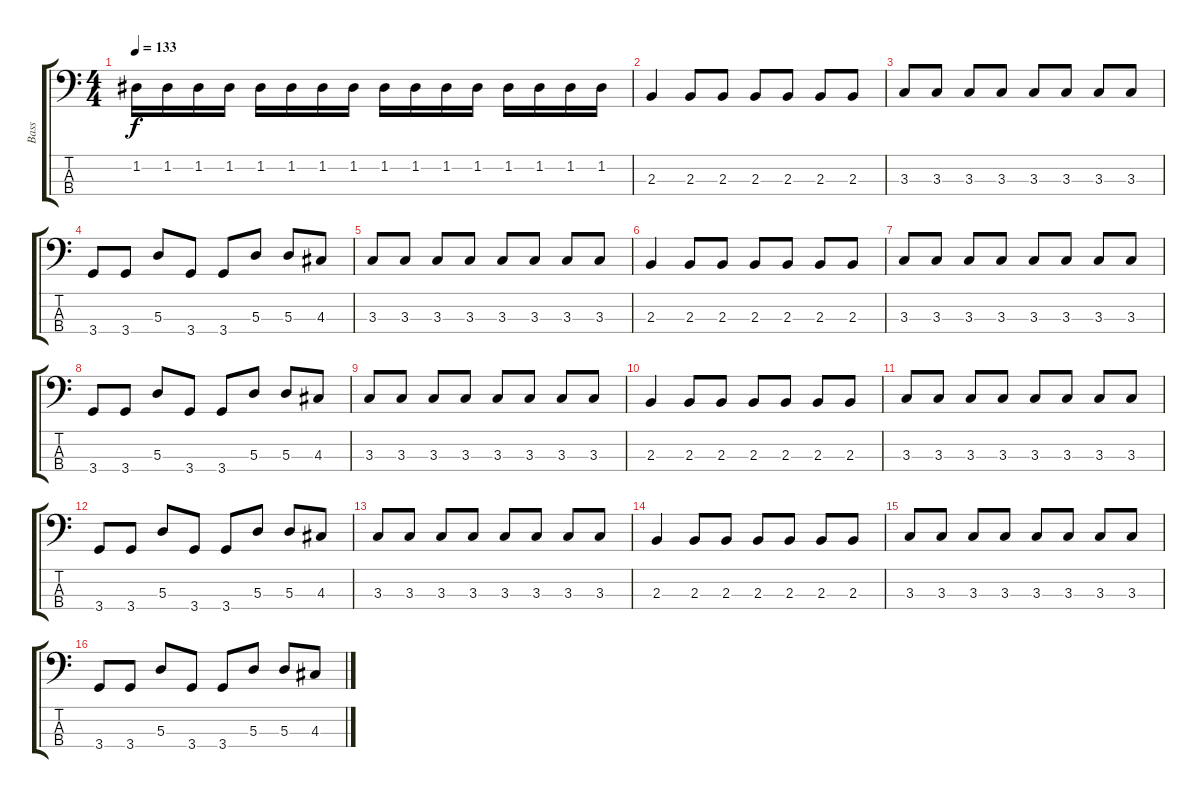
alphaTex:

\track ("Bass" "Bass") {instrument electricbassfinger}
\staff {score tabs}
\tuning (G2 D2 A1 E1) {hide}
\ts (4 4)
\tempo 133
\clef f4
\ks c
1.2.16{dy f} 1.2.16 1.2.16 1.2.16 1.2.16 1.2.16 1.2.16 1.2.16 1.2.16 1.2.16 1.2.16 1.2.16 1.2.16 1.2.16 1.2.16 1.2.16 |
2.3.4 2.3.8 2.3.8 2.3.8 2.3.8 2.3.8 2.3.8 |
3.3.8 3.3.8 3.3.8 3.3.8 3.3.8 3.3.8 3.3.8 3.3.8 |
3.4.8 3.4.8 5.3.8 3.4.8 3.4.8 5.3.8 5.3.8 4.3.8 |
3.3.8 3.3.8 3.3.8 3.3.8 3.3.8 3.3.8 3.3.8 3.3.8 |
2.3.4 2.3.8 2.3.8 2.3.8 2.3.8 2.3.8 2.3.8 |
3.3.8 3.3.8 3.3.8 3.3.8 3.3.8 3.3.8 3.3.8 3.3.8 |
3.4.8 3.4.8 5.3.8 3.4.8 3.4.8 5.3.8 5.3.8 4.3.8 |
3.3.8 3.3.8 3.3.8 3.3.8 3.3.8 3.3.8 3.3.8 3.3.8 |
2.3.4 2.3.8 2.3.8 2.3.8 2.3.8 2.3.8 2.3.8 |
3.3.8 3.3.8 3.3.8 3.3.8 3.3.8 3.3.8 3.3.8 3.3.8 |
3.4.8 3.4.8 5.3.8 3.4.8 3.4.8 5.3.8 5.3.8 4.3.8 |
3.3.8 3.3.8 3.3.8 3.3.8 3.3.8 3.3.8 3.3.8 3.3.8 |
2.3.4 2.3.8 2.3.8 2.3.8 2.3.8 2.3.8 2.3.8 |
3.3.8 3.3.8 3.3.8 3.3.8 3.3.8 3.3.8 3.3.8 3.3.8 |
3.4.8 3.4.8 5.3.8 3.4.8 3.4.8 5.3.8 5.3.8 4.3.8
